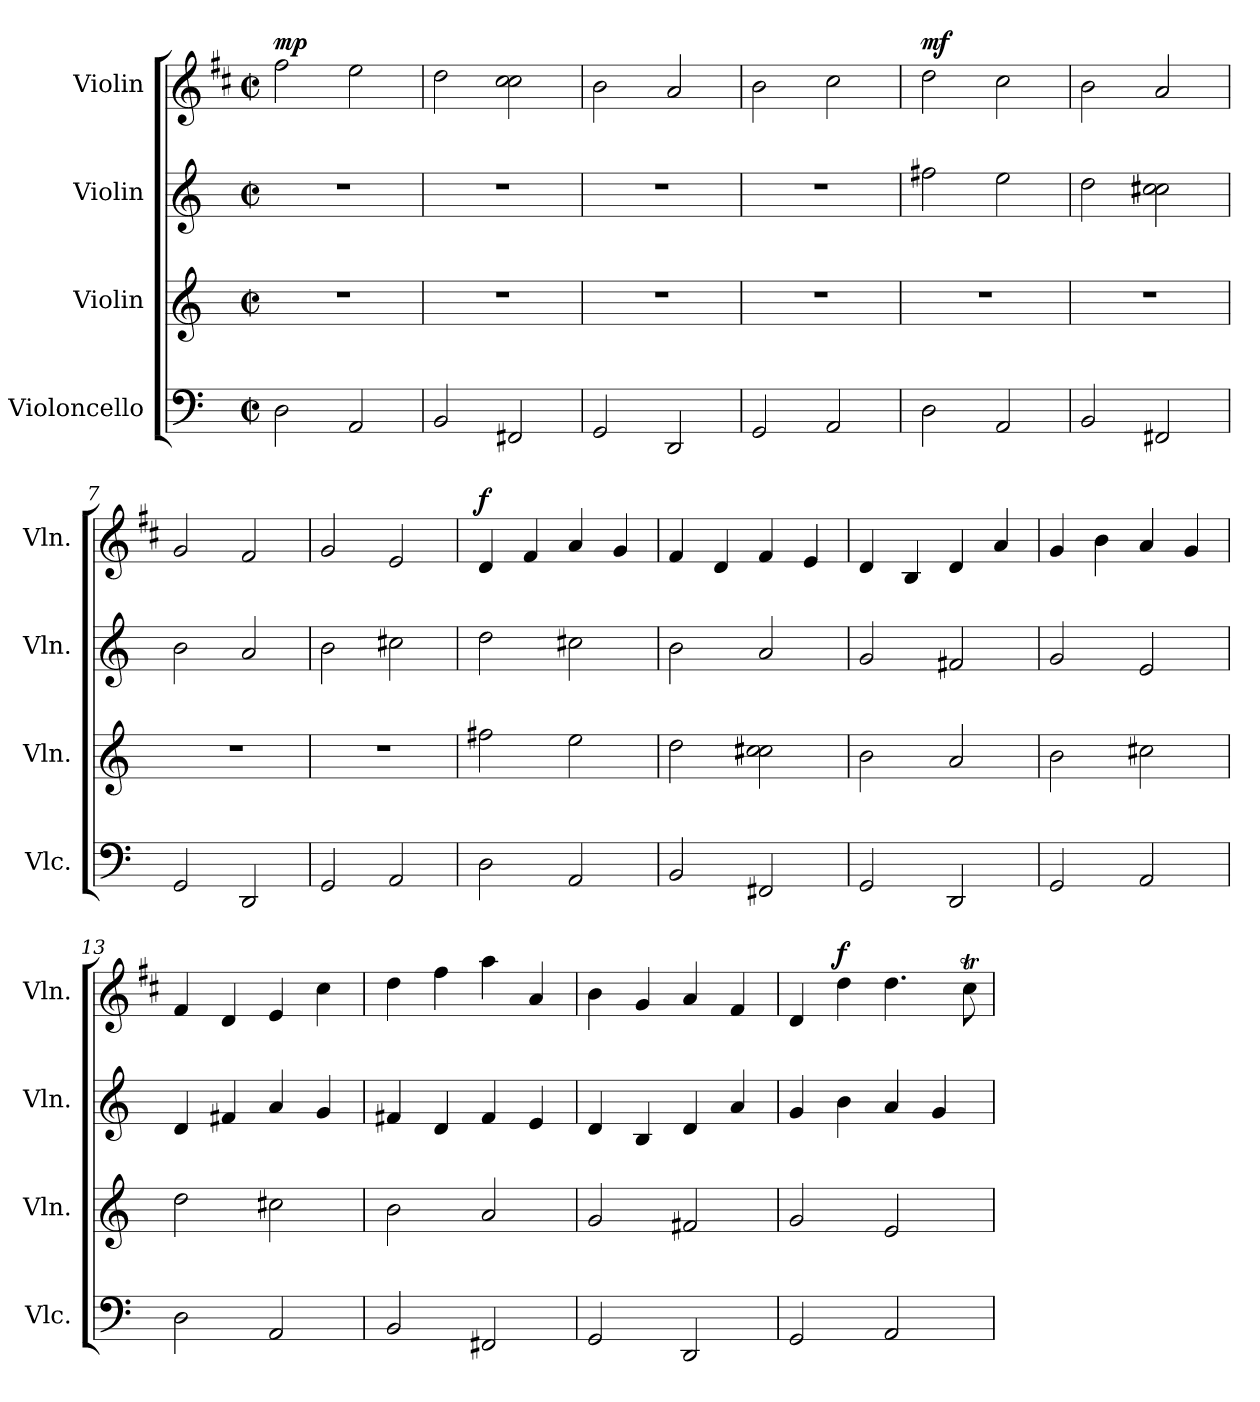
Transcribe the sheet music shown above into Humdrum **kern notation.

**kern	**kern	**kern	**kern	**dynam
*part4	*part3	*part2	*part1	*part1
*staff4	*staff3	*staff2	*staff1	*staff1
*I"Violoncello	*I"Violin	*I"Violin	*I"Violin	*
*I'Vlc.	*I'Vln.	*I'Vln.	*I'Vln.	*
*clefF4	*clefG2	*clefG2	*clefG2	*
*k[]	*k[]	*k[]	*k[f#c#]	*
*C:	*C:	*C:	*D:	*
*M2/2	*M2/2	*M2/2	*M2/2	*
*met(c|)	*met(c|)	*met(c|)	*met(c|)	*
=1	=1	=1	=1	=1
!	!	!	!	!LO:DY:a
2D\	1r	1r	2ff#\	mp
2AA/	.	.	2ee\	.
=2	=2	=2	=2	=2
2BB/	1r	1r	2dd\	.
2FF#X/	.	.	2cc#\ 2cc#\	.
=3	=3	=3	=3	=3
2GG/	1r	1r	2b\	.
2DD/	.	.	2a/	.
=4	=4	=4	=4	=4
2GG/	1r	1r	2b\	.
2AA/	.	.	2cc#\	.
=5	=5	=5	=5	=5
!	!	!	!	!LO:DY:a
2D\	1r	2ff#X\	2dd\	mf
2AA/	.	2ee\	2cc#\	.
=6	=6	=6	=6	=6
2BB/	1r	2dd\	2b\	.
2FF#X/	.	2cc#X\ 2cc#\	2a/	.
=7	=7	=7	=7	=7
2GG/	1r	2b\	2g/	.
2DD/	.	2a/	2f#/	.
=8	=8	=8	=8	=8
2GG/	1r	2b\	2g/	.
2AA/	.	2cc#X\	2e/	.
=9	=9	=9	=9	=9
!	!	!	!	!LO:DY:a
2D\	2ff#X\	2dd\	4d/	f
.	.	.	4f#/	.
2AA/	2ee\	2cc#X\	4a/	.
.	.	.	4g/	.
=10	=10	=10	=10	=10
2BB/	2dd\	2b\	4f#/	.
.	.	.	4d/	.
2FF#X/	2cc#X\ 2cc#\	2a/	4f#/	.
.	.	.	4e/	.
!!LO:LB:g=z
=11	=11	=11	=11	=11
2GG/	2b\	2g/	4d/	.
.	.	.	4B/	.
2DD/	2a/	2f#X/	4d/	.
.	.	.	4a/	.
=12	=12	=12	=12	=12
2GG/	2b\	2g/	4g/	.
.	.	.	4b\	.
2AA/	2cc#X\	2e/	4a/	.
.	.	.	4g/	.
=13	=13	=13	=13	=13
2D\	2dd\	4d/	4f#/	.
.	.	4f#X/	4d/	.
2AA/	2cc#X\	4a/	4e/	.
.	.	4g/	4cc#\	.
=14	=14	=14	=14	=14
2BB/	2b\	4f#X/	4dd\	.
.	.	4d/	4ff#\	.
2FF#X/	2a/	4f#/	4aa\	.
.	.	4e/	4a/	.
=15	=15	=15	=15	=15
2GG/	2g/	4d/	4b\	.
.	.	4B/	4g/	.
2DD/	2f#X/	4d/	4a/	.
.	.	4a/	4f#/	.
=16	=16	=16	=16	=16
2GG/	2g/	4g/	4d/	.
!	!	!	!	!LO:DY:a
.	.	4b\	4dd\	f
2AA/	2e/	4a/	4.dd\	.
.	.	4g/	.	.
.	.	.	8cc#t\	.
=	=	=	=	=
*-	*-	*-	*-	*-
